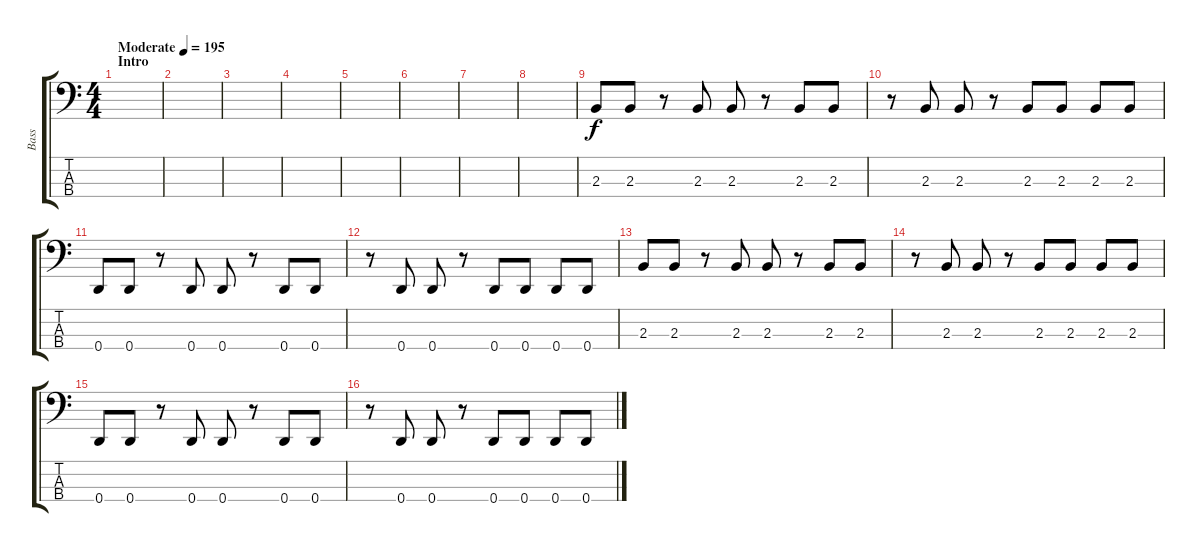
\track ("Bass" "Bass") {instrument electricbassfinger}
\staff {score tabs}
\tuning (G2 D2 A1 D1) {hide}
\ts (4 4)
\section ("" "Intro")
\tempo (195 "Moderate")
\clef f4
\ks c
|
|
|
|
|
|
|
|
2.3.8 2.3.8 r.8 2.3.8 2.3.8 r.8 2.3.8 2.3.8 |
r.8 2.3.8 2.3.8 r.8 2.3.8 2.3.8 2.3.8 2.3.8 |
0.4.8 0.4.8 r.8 0.4.8 0.4.8 r.8 0.4.8 0.4.8 |
r.8 0.4.8 0.4.8 r.8 0.4.8 0.4.8 0.4.8 0.4.8 |
2.3.8 2.3.8 r.8 2.3.8 2.3.8 r.8 2.3.8 2.3.8 |
r.8 2.3.8 2.3.8 r.8 2.3.8 2.3.8 2.3.8 2.3.8 |
0.4.8 0.4.8 r.8 0.4.8 0.4.8 r.8 0.4.8 0.4.8 |
r.8 0.4.8 0.4.8 r.8 0.4.8 0.4.8 0.4.8 0.4.8
